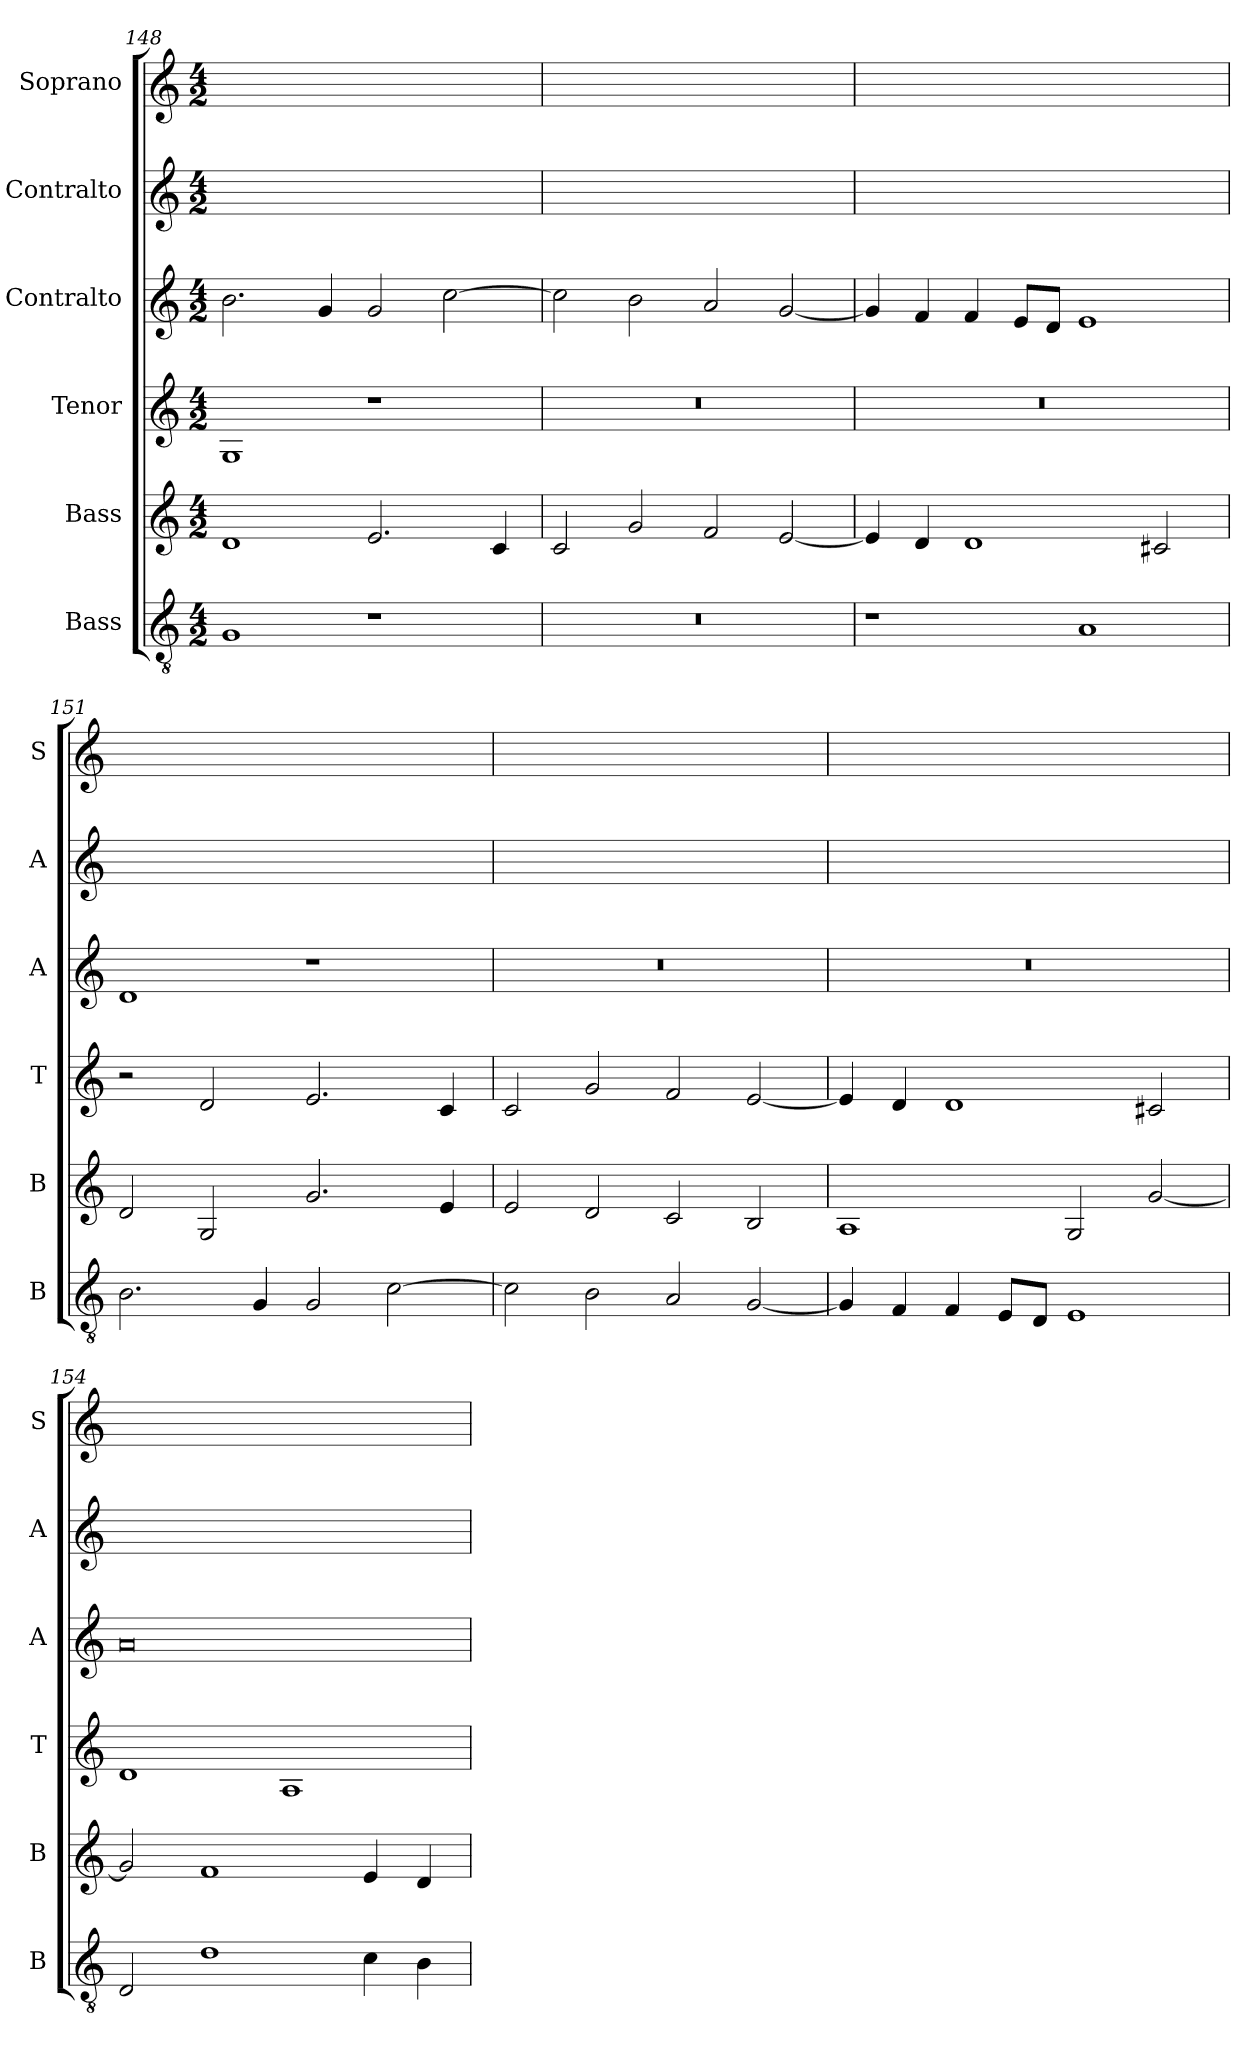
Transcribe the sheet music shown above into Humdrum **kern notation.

**kern	**kern	**kern	**kern	**kern	**kern
*part6	*part5	*part4	*part3	*part2	*part1
*staff6	*staff5	*staff4	*staff3	*staff2	*staff1
*I"Bass	*I"Bass	*I"Tenor	*I"Contralto	*I"Contralto	*I"Soprano
*I'B	*I'B	*I'T	*I'A	*I'A	*I'S
*clefGv2	*clefG2	*clefG2	*clefG2	*clefG2	*clefG2
*k[]	*k[]	*k[]	*k[]	*k[]	*k[]
*G:mix	*G:mix	*G:mix	*G:mix	*G:mix	*G:mix
*M4/2	*M4/2	*M4/2	*M4/2	*M4/2	*M4/2
=148	=148	=148	=148	=148	=148
1G	1d	1G	2.b	0ryy	0ryy
.	.	.	4g	.	.
1r	2.e	1r	2g	.	.
.	.	.	[2cc	.	.
.	4c	.	.	.	.
=149	=149	=149	=149	=149	=149
0r	2c	0r	2cc]	0ryy	0ryy
.	2g	.	2b	.	.
.	2f	.	2a	.	.
.	[2e	.	[2g	.	.
=150	=150	=150	=150	=150	=150
1r	4e]	0r	4g]	0ryy	0ryy
.	4d	.	4f	.	.
.	1d	.	4f	.	.
.	.	.	8e/L	.	.
.	.	.	8d/J	.	.
1A	.	.	1e	.	.
.	2c#X	.	.	.	.
=151	=151	=151	=151	=151	=151
2.B	2d	2r	1d	0ryy	0ryy
.	2G	2d	.	.	.
4G	.	.	.	.	.
2G	2.g	2.e	1r	.	.
[2c	.	.	.	.	.
.	4e	4c	.	.	.
=152	=152	=152	=152	=152	=152
2c]	2e	2c	0r	0ryy	0ryy
2B	2d	2g	.	.	.
2A	2c	2f	.	.	.
[2G	2B	[2e	.	.	.
=153	=153	=153	=153	=153	=153
4G]	1A	4e]	0r	0ryy	0ryy
4F	.	4d	.	.	.
4F	.	1d	.	.	.
8E/L	.	.	.	.	.
8D/J	.	.	.	.	.
1E	2G	.	.	.	.
.	[2g	2c#X	.	.	.
=154	=154	=154	=154	=154	=154
2D	2g]	1d	0a	0ryy	0ryy
1d	1f	.	.	.	.
.	.	1A	.	.	.
4c	4e	.	.	.	.
4B	4d	.	.	.	.
=	=	=	=	=	=
*-	*-	*-	*-	*-	*-
